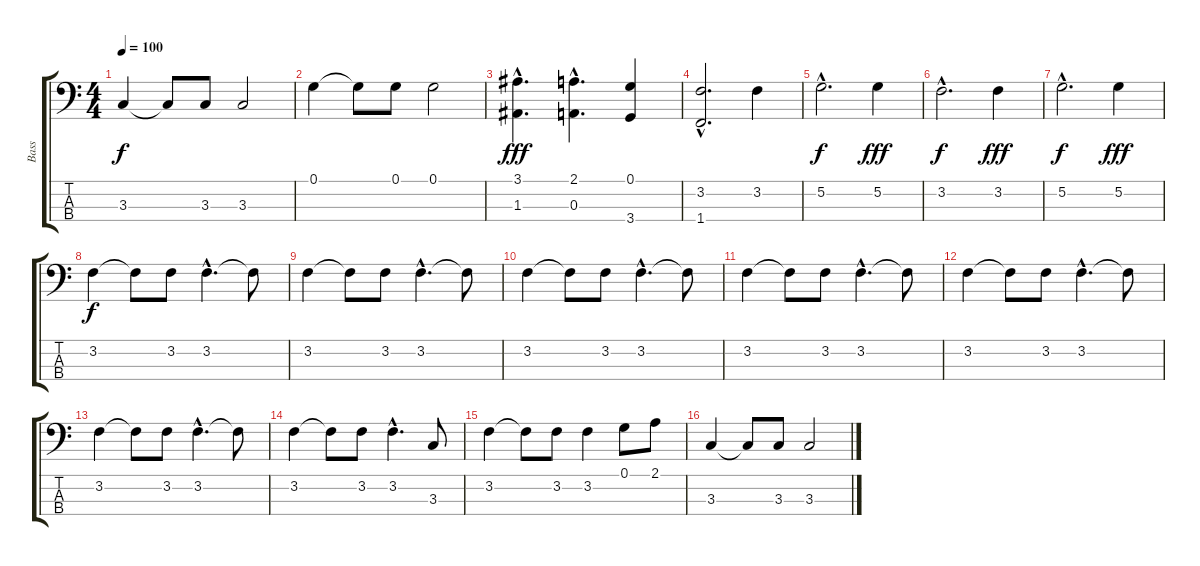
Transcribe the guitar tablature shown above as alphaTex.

\track ("Bass " "Bass ") {instrument electricbassfinger}
\staff {score tabs}
\tuning (G2 D2 A1 E1) {hide}
\ts (4 4)
\tempo 100
\clef f4
\ks c
3.3.4{dy f} 3.3{t}.8 3.3.8 3.3.2 |
0.1.4 0.1{t}.8 0.1.8 0.1.2 |
(3.1{hac} 1.3{hac}).4{d dy fff} (2.1{hac} 0.3{hac}).4{d} (0.1 3.4).4 |
(3.2{hac} 1.4{hac}).2{d} 3.2.4 |
5.2{hac}.2{d dy f} 5.2.4{dy fff} |
3.2{hac}.2{d dy f} 3.2.4{dy fff} |
5.2{hac}.2{d dy f} 5.2.4{dy fff} |
3.2.4{dy f} 3.2{t}.8 3.2.8 3.2{hac}.4{d} 3.2{t}.8 |
3.2.4 3.2{t}.8 3.2.8 3.2{hac}.4{d} 3.2{t}.8 |
3.2.4 3.2{t}.8 3.2.8 3.2{hac}.4{d} 3.2{t}.8 |
3.2.4 3.2{t}.8 3.2.8 3.2{hac}.4{d} 3.2{t}.8 |
3.2.4 3.2{t}.8 3.2.8 3.2{hac}.4{d} 3.2{t}.8 |
3.2.4 3.2{t}.8 3.2.8 3.2{hac}.4{d} 3.2{t}.8 |
3.2.4 3.2{t}.8 3.2.8 3.2{hac}.4{d} 3.3.8 |
3.2.4 3.2{t}.8 3.2.8 3.2.4 0.1.8 2.1.8 |
3.3.4 3.3{t}.8 3.3.8 3.3.2
